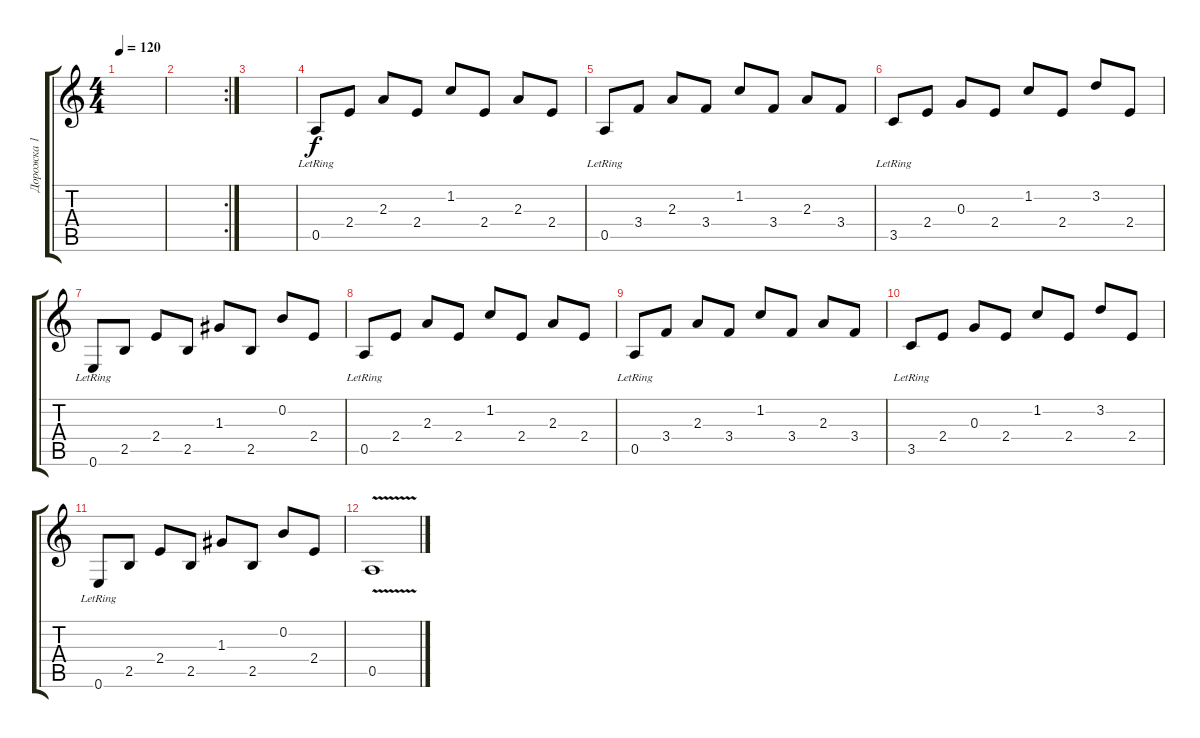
\track ("Дорожка 1" "Дорожка 1") {instrument acousticguitarsteel}
\staff {score tabs}
\tuning (E4 B3 G3 D3 A2 E2) {hide}
\ts (4 4)
\tempo 120
\clef g2
\ks c
|
\rc 2
|
|
0.5{lr}.8 2.4.8 2.3.8 2.4.8 1.2.8 2.4.8 2.3.8 2.4.8 |
0.5{lr}.8 3.4.8 2.3.8 3.4.8 1.2.8 3.4.8 2.3.8 3.4.8 |
3.5{lr}.8 2.4.8 0.3.8 2.4.8 1.2.8 2.4.8 3.2.8 2.4.8 |
0.6{lr}.8 2.5.8 2.4.8 2.5.8 1.3.8 2.5.8 0.2.8 2.4.8 |
0.5{lr}.8 2.4.8 2.3.8 2.4.8 1.2.8 2.4.8 2.3.8 2.4.8 |
0.5{lr}.8 3.4.8 2.3.8 3.4.8 1.2.8 3.4.8 2.3.8 3.4.8 |
3.5{lr}.8 2.4.8 0.3.8 2.4.8 1.2.8 2.4.8 3.2.8 2.4.8 |
0.6{lr}.8 2.5.8 2.4.8 2.5.8 1.3.8 2.5.8 0.2.8 2.4.8 |
0.5{v}.1
